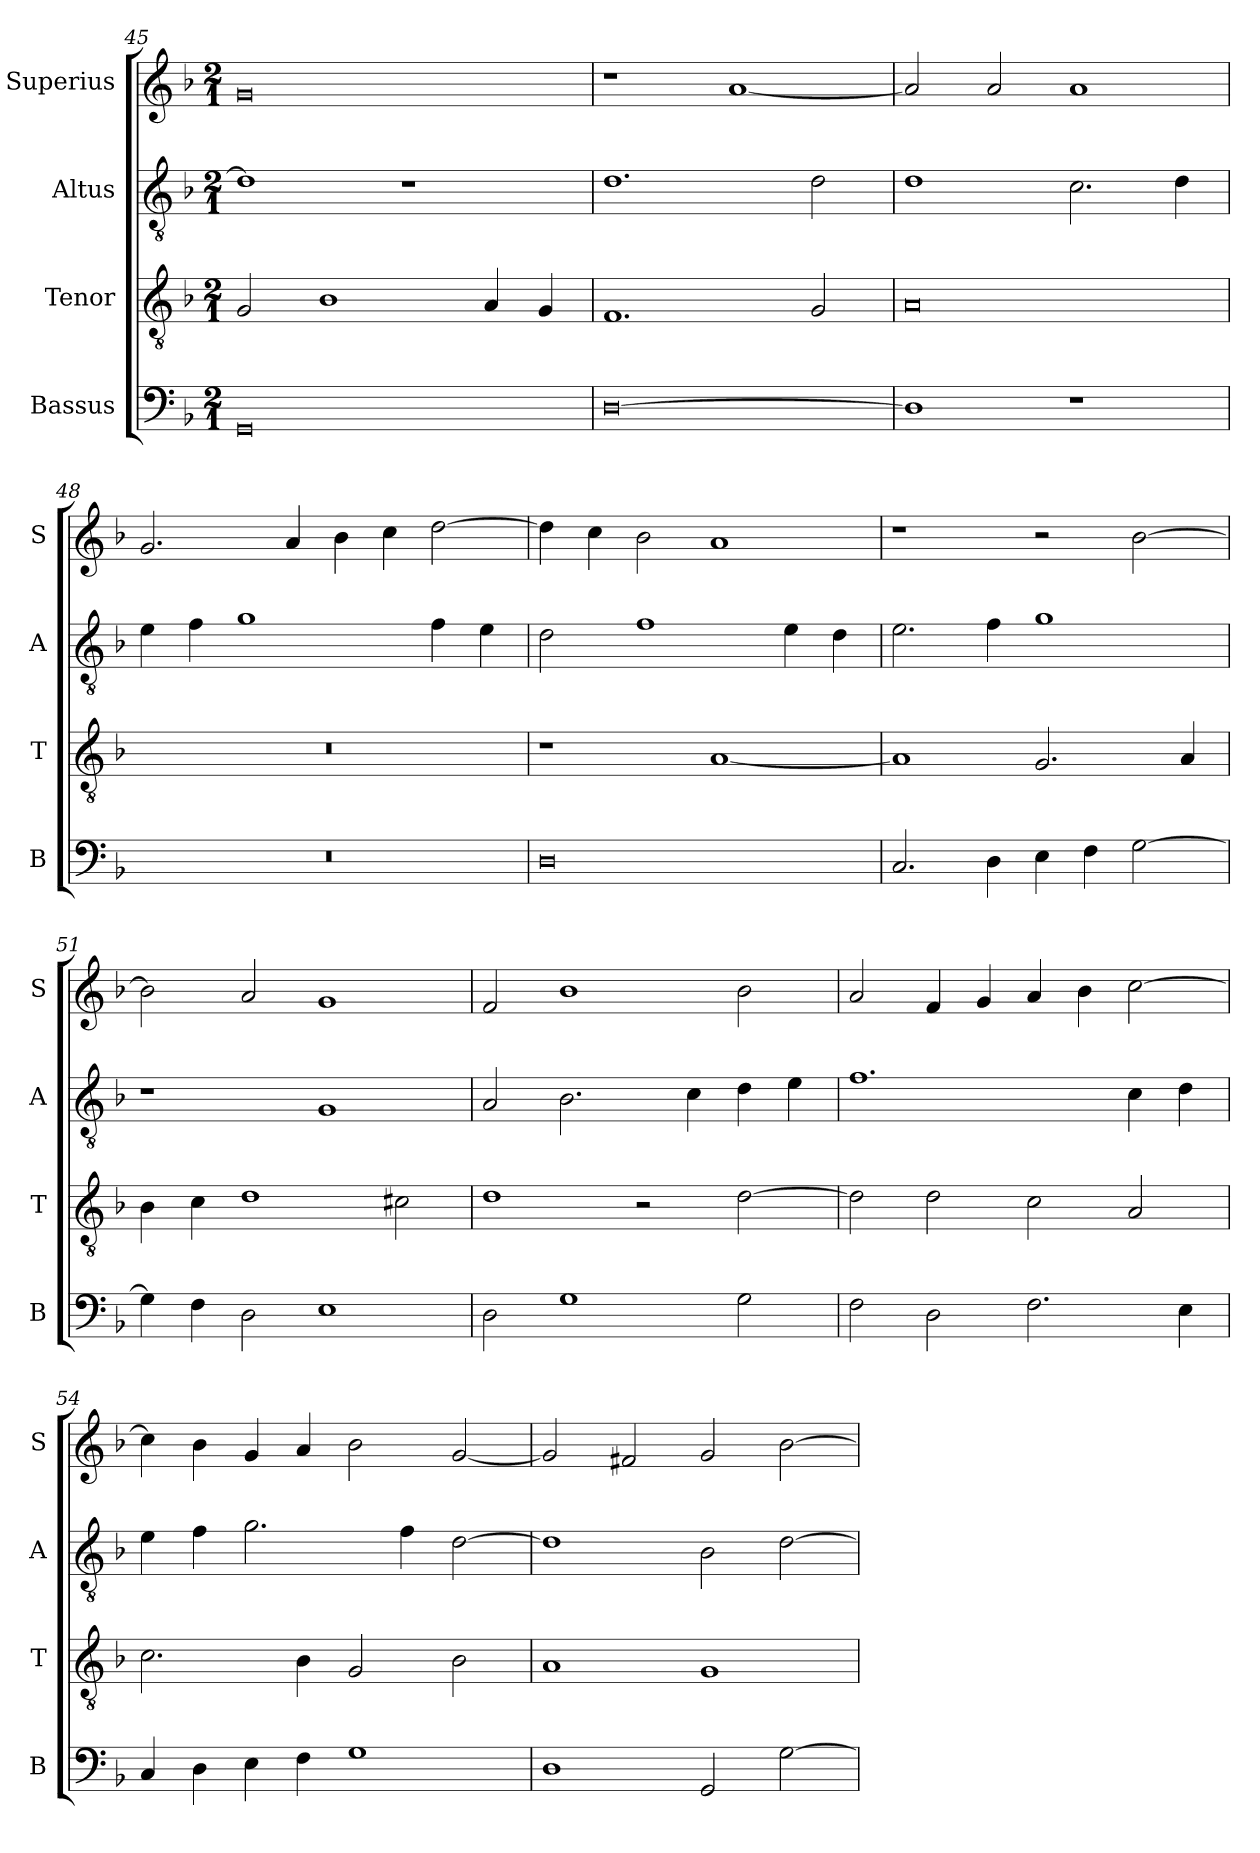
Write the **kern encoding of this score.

**kern	**kern	**kern	**kern
*part4	*part3	*part2	*part1
*staff4	*staff3	*staff2	*staff1
*I"Bassus	*I"Tenor	*I"Altus	*I"Superius
*I'B	*I'T	*I'A	*I'S
*clefF4	*clefGv2	*clefGv2	*clefG2
*k[b-]	*k[b-]	*k[b-]	*k[b-]
*M2/1	*M2/1	*M2/1	*M2/1
=45	=45	=45	=45
0GG	2G/	1d]	0g
.	1B-	.	.
.	.	1r	.
.	4A/	.	.
.	4G/	.	.
=46	=46	=46	=46
[0D	1.F	1.d	1r
.	.	.	[1a
.	2G/	2d\	.
=47	=47	=47	=47
1D]	0A	1d	2a/]
.	.	.	2a/
1r	.	2.c\	1a
.	.	4d\	.
=48	=48	=48	=48
0r	0r	4e\	2.g/
.	.	4f\	.
.	.	1g	.
.	.	.	4a/
.	.	.	4b-\
.	.	.	4cc\
.	.	4f\	[2dd\
.	.	4e\	.
=49	=49	=49	=49
0D	1r	2d\	4dd\]
.	.	.	4cc\
.	.	1f	2b-\
.	[1A	.	1a
.	.	4e\	.
.	.	4d\	.
=50	=50	=50	=50
2.C/	1A]	2.e\	1r
4D\	.	4f\	.
4E\	2.G/	1g	2r
4F\	.	.	.
[2G\	.	.	[2b-\
.	4A/	.	.
=51	=51	=51	=51
4G\]	4B-\	1r	2b-\]
4F\	4c\	.	.
2D\	1d	.	2a/
1E	.	1G	1g
.	2c#X\	.	.
=52	=52	=52	=52
2D\	1d	2A/	2f/
1G	.	2.B-\	1b-
.	2r	.	.
.	.	4c\	.
2G\	[2d\	4d\	2b-\
.	.	4e\	.
=53	=53	=53	=53
2F\	2d\]	1.f	2a/
2D\	2d\	.	4f/
.	.	.	4g/
2.F\	2c\	.	4a/
.	.	.	4b-\
.	2A/	4c\	[2cc\
4E\	.	4d\	.
=54	=54	=54	=54
4C/	2.c\	4e\	4cc\]
4D\	.	4f\	4b-\
4E\	.	2.g\	4g/
4F\	4B-\	.	4a/
1G	2G/	.	2b-\
.	.	4f\	.
.	2B-\	[2d\	[2g/
=55	=55	=55	=55
1D	1A	1d]	2g/]
.	.	.	2f#X/
2GG/	1G	2B-\	2g/
[2G\	.	[2d\	[2b-\
=	=	=	=
*-	*-	*-	*-
